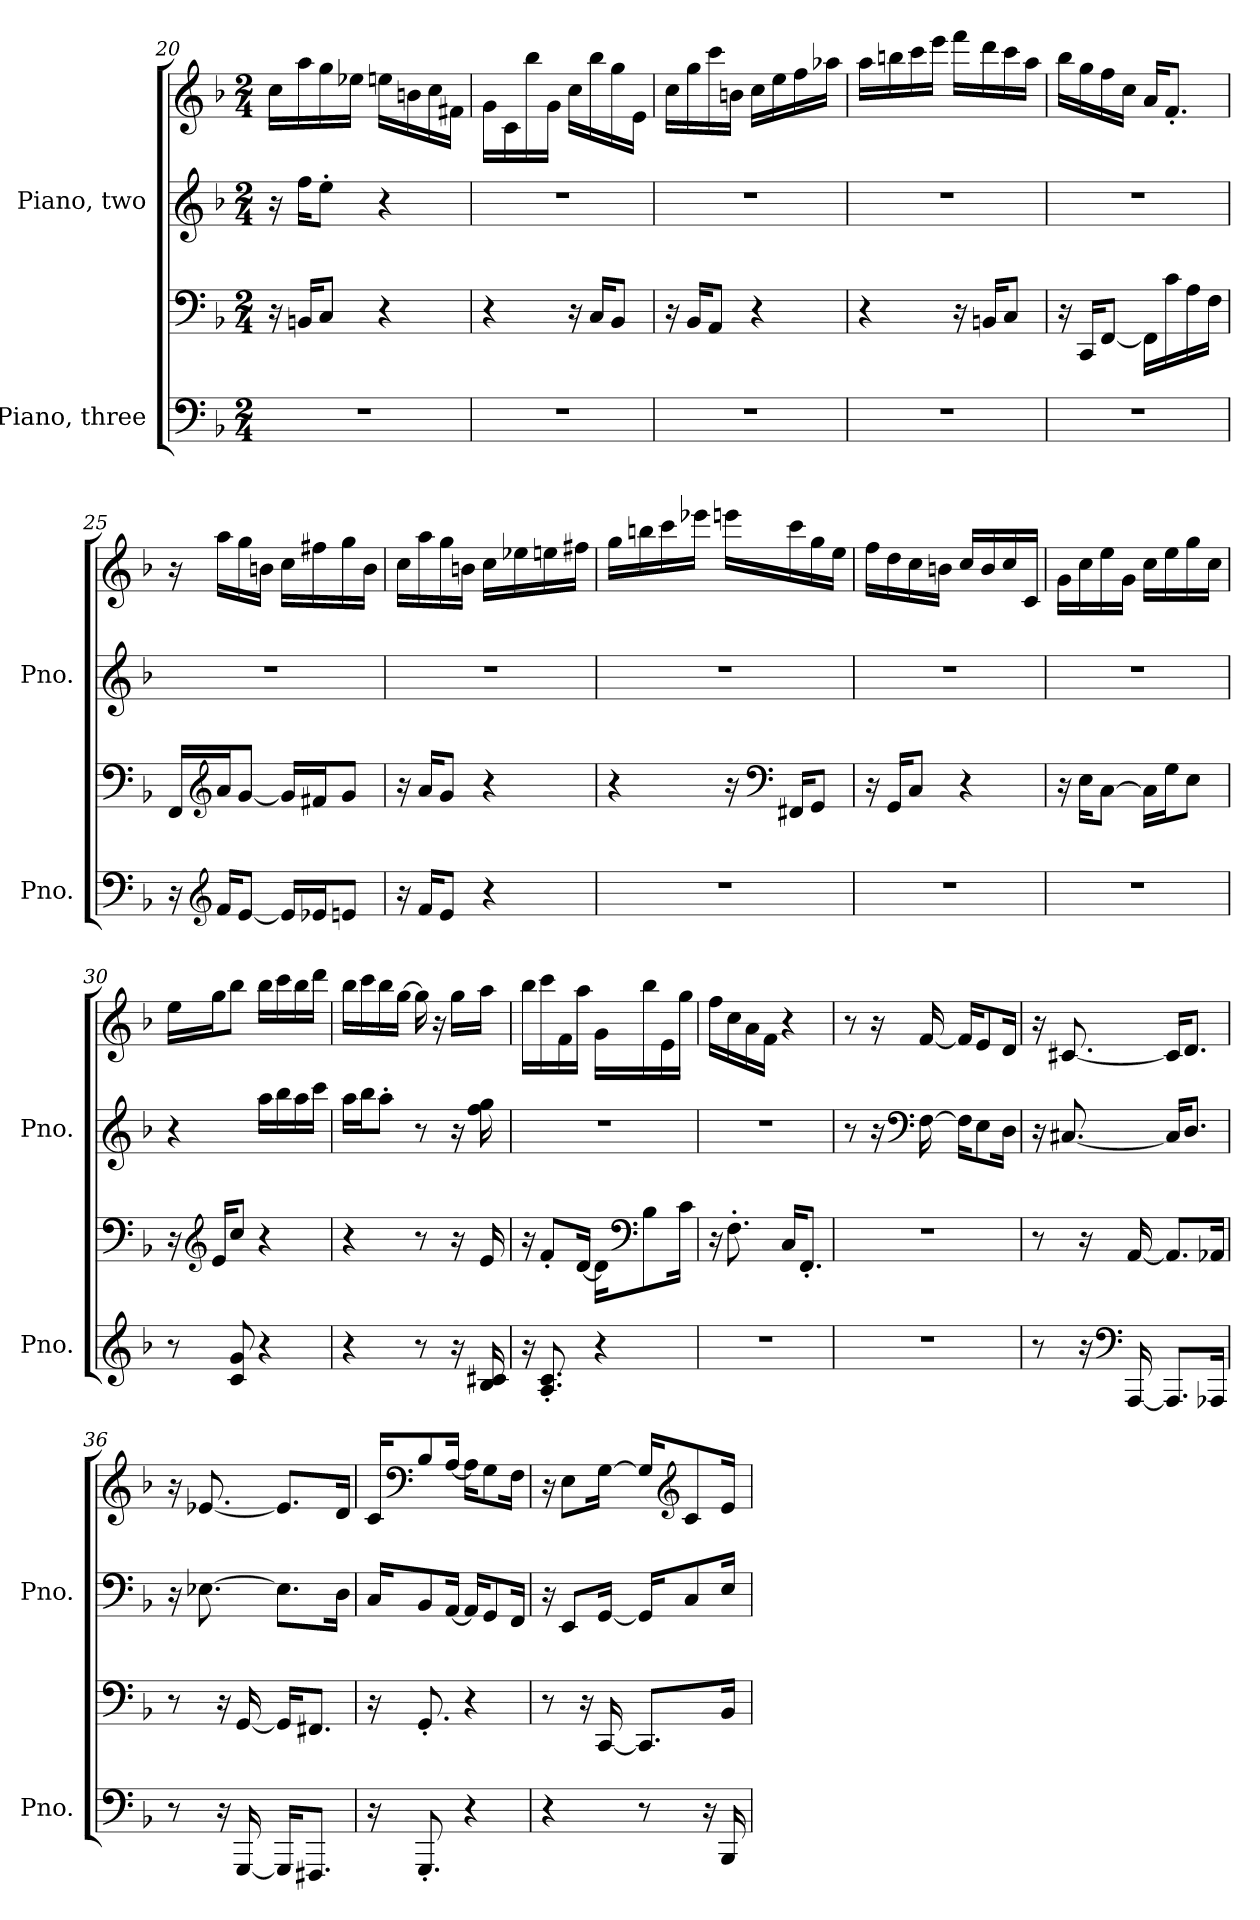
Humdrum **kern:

**kern	**kern	**kern	**kern
*part2	*part2	*part1	*part1
*staff4	*staff3	*staff2	*staff1
*I"Piano, three	*	*I"Piano, two	*
*I'Pno.	*	*I'Pno.	*
*clefF4	*clefF4	*clefG2	*clefG2
*k[b-]	*k[b-]	*k[b-]	*k[b-]
*M2/4	*M2/4	*M2/4	*M2/4
=20	=20	=20	=20
2r	16r	16r	16cc\LL
.	16BBn/KL	16ff\KL	16aa\
.	8C/J	8ee'\J	16gg\
.	.	.	16ee-X\JJ
.	4r	4r	16een\LL
.	.	.	16bn\
.	.	.	16cc\
.	.	.	16f#X\JJ
=21	=21	=21	=21
2r	4r	2r	16g\LL
.	.	.	16c\
.	.	.	16bb-\
.	.	.	16g\JJ
.	16r	.	16cc\LL
.	16C/KL	.	16bb-\
.	8BB-/J	.	16gg\
.	.	.	16e\JJ
=22	=22	=22	=22
2r	16r	2r	16cc\LL
.	16BB-/KL	.	16gg\
.	8AA/J	.	16ccc\
.	.	.	16bn\JJ
.	4r	.	16cc\LL
.	.	.	16ee\
.	.	.	16ff\
.	.	.	16aa-X\JJ
!!LO:LB:g=z
=23	=23	=23	=23
2r	4r	2r	16aa\LL
.	.	.	16bbn\
.	.	.	16ccc\
.	.	.	16eee\JJ
.	16r	.	16fff\LL
.	16BBn/KL	.	16ddd\
.	8C/J	.	16ccc\
.	.	.	16aa\JJ
=24	=24	=24	=24
2r	16r	2r	16bb-\LL
.	16CC/KL	.	16gg\
.	[8FF/J	.	16ff\
.	.	.	16cc\JJ
.	16FF\LL]	.	16a/KL
.	16c\	.	8.f'/J
.	16A\	.	.
.	16F\JJ	.	.
=25	=25	=25	=25
16r	16FF/LL	2r	16r
*clefG2	*clefG2	*	*
16f/KL	16a/J	.	16aa\LL
[8e/J	[8g/J	.	16gg\
.	.	.	16bn\JJ
16e/LL]	16g/LL]	.	16cc\LL
16e-X/J	16f#X/J	.	16ff#X\
8en/J	8g/J	.	16gg\
.	.	.	16b\JJ
!!LO:PB:g=z
=26	=26	=26	=26
16r	16r	2r	16cc\LL
16f/KL	16a/KL	.	16aa\
8e/J	8g/J	.	16gg\
.	.	.	16bn\JJ
4r	4r	.	16cc\LL
.	.	.	16ee-X\
.	.	.	16een\
.	.	.	16ff#X\JJ
=27	=27	=27	=27
2r	4r	2r	16gg\LL
.	.	.	16bbn\
.	.	.	16ccc\
.	.	.	16eee-X\JJ
.	16r	.	16eeen\LL
*	*clefF4	*	*
.	16FF#X/KL	.	16ccc\
.	8GG/J	.	16gg\
.	.	.	16ee\JJ
=28	=28	=28	=28
2r	16r	2r	16ff\LL
.	16GG/KL	.	16dd\
.	8C/J	.	16cc\
.	.	.	16bn\JJ
.	4r	.	16cc/LL
.	.	.	16b/
.	.	.	16cc/
.	.	.	16c/JJ
=29	=29	=29	=29
2r	16r	2r	16g\LL
.	16E\KL	.	16cc\
.	[8C\J	.	16ee\
.	.	.	16g\JJ
.	16C\LL]	.	16cc\LL
.	16G\J	.	16ee\
.	8E\J	.	16gg\
.	.	.	16cc\JJ
!!LO:LB:g=z
=30	=30	=30	=30
8r	16r	4r	16ee\LL
*	*clefG2	*	*
.	16e/KL	.	16gg\J
8c/ 8g/	8cc/J	.	8bb-\J
4r	4r	16aa\LL	16bb-\LL
.	.	16bb-\	16ccc\
.	.	16aa\	16bb-\
.	.	16ccc\JJ	16ddd\JJ
=31	=31	=31	=31
4r	4r	16aa\LL	16bb-\LL
.	.	16bb-\J	16ccc\
.	.	8aa'\J	16bb-\
.	.	.	[16gg\JJ
8r	8r	8r	16gg\]
.	.	.	16r
16r	16r	16r	16gg\LL
16B-/ 16c#X/	16e/	16ff\ 16gg\	16aa\JJ
=32	=32	=32	=32
16r	16r	2r	16bb-\LL
8.A/' 8.c/'	8f'/L	.	16ccc\
.	.	.	16f\
.	[16d/Jk	.	16aa\JJ
4r	16d\KL]	.	16g\LL
*	*clefF4	*	*
.	8B-\	.	16bb-\
.	.	.	16e\
.	16c\Jk	.	16gg\JJ
=33	=33	=33	=33
2r	16r	2r	16ff\LL
.	8.F'\	.	16cc\
.	.	.	16a\
.	.	.	16f\JJ
.	16C/KL	.	4r
.	8.FF'/J	.	.
!!LO:LB:g=z
=34	=34	=34	=34
2r	2r	8r	8r
.	.	16r	16r
*	*	*clefF4	*
.	.	[16F\	[16f/
.	.	16F\KL]	16f/KL]
.	.	8E\	8e/
.	.	16D\Jk	16d/Jk
=35	=35	=35	=35
8r	8r	16r	16r
.	.	[8.C#X/	[8.c#X/
16r	16r	.	.
*clefF4	*	*	*
[16AAA/	[16AA/	.	.
8.AAA/L]	8.AA/L]	16C#/KL]	16c#/KL]
.	.	8.D/J	8.d/J
16AAA-X/Jk	16AA-X/Jk	.	.
=36	=36	=36	=36
8r	8r	16r	16r
.	.	[8.E-X\	[8.e-X/
16r	16r	.	.
[16GGG/	[16GG/	.	.
16GGG/KL]	16GG/KL]	8.E-\L]	8.e-/L]
8.FFF#X/J	8.FF#X/J	.	.
.	.	16D\Jk	16d/Jk
=37	=37	=37	=37
16r	16r	16C/KL	16c/KL
*	*	*	*clefF4
8.GGG'/	8.GG'/	8BB-/	8B-/
.	.	[16AA/Jk	[16A/Jk
4r	4r	16AA/KL]	16A\KL]
.	.	8GG/	8G\
.	.	16FF/Jk	16F\Jk
!!LO:PB:g=z
=38	=38	=38	=38
4r	8r	16r	16r
.	.	8EE/L	8E\L
.	16r	.	.
.	[16CC/	[16GG/Jk	[16G\Jk
8r	8.CC/L]	16GG/KL]	16G/KL]
*	*	*	*clefG2
.	.	8C/	8c/
16r	.	.	.
16BBB-/	16BB-/Jk	16E/Jk	16e/Jk
=	=	=	=
*-	*-	*-	*-
